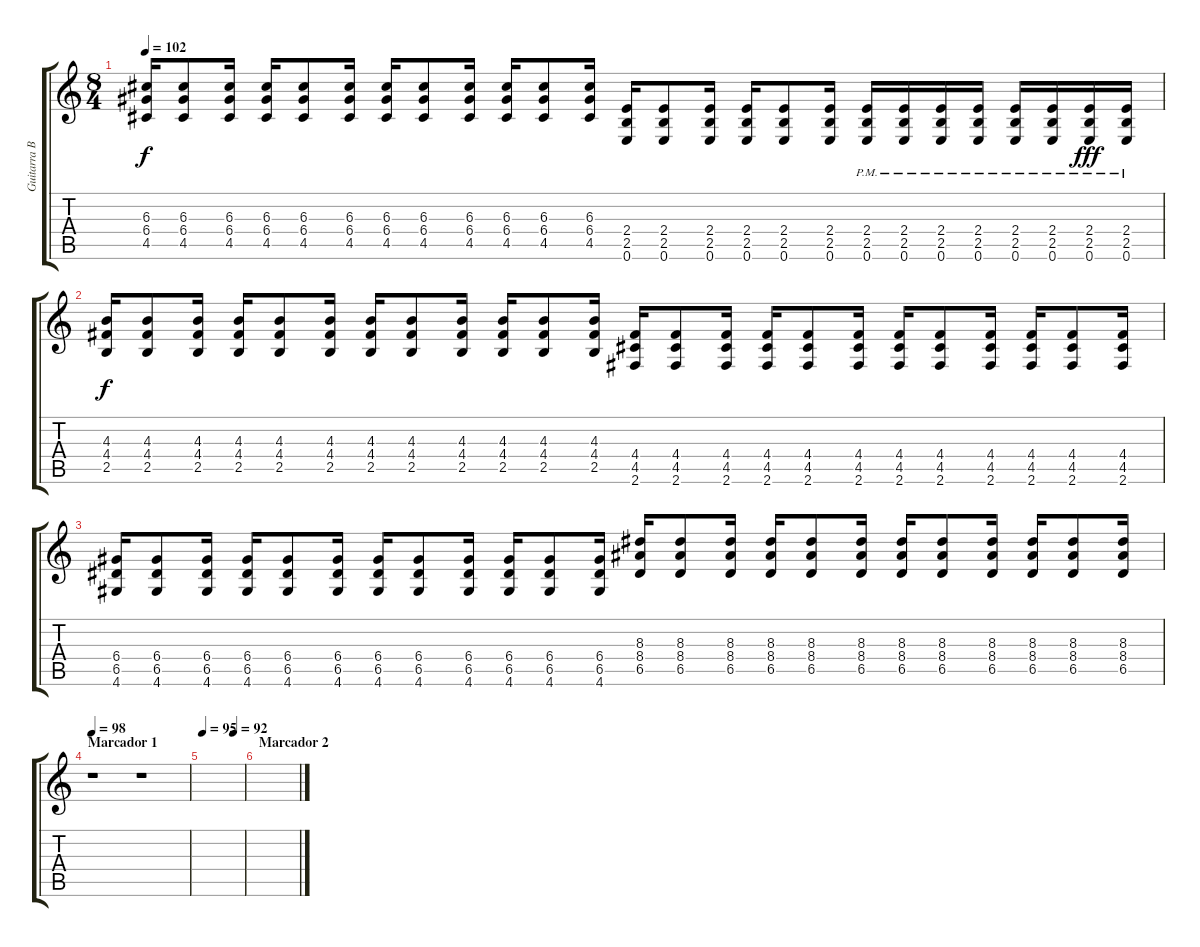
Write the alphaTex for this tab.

\track ("Guitarra Base" "Guitarra B") {instrument distortionguitar}
\staff {score tabs}
\tuning (E4 B3 G3 D3 A2 E2) {hide}
\ts (8 4)
\tempo 102
\clef g2
\ks c
(6.3 6.4 4.5).16{dy f} (6.3 6.4 4.5).8 (6.3 6.4 4.5).16 (6.3 6.4 4.5).16 (6.3 6.4 4.5).8 (6.3 6.4 4.5).16 (6.3 6.4 4.5).16 (6.3 6.4 4.5).8 (6.3 6.4 4.5).16 (6.3 6.4 4.5).16 (6.3 6.4 4.5).8 (6.3 6.4 4.5).16 (2.4 2.5 0.6).16 (2.4 2.5 0.6).8 (2.4 2.5 0.6).16 (2.4 2.5 0.6).16 (2.4 2.5 0.6).8 (2.4 2.5 0.6).16 (2.4{pm} 2.5{pm} 0.6{pm}).16 (2.4{pm} 2.5{pm} 0.6{pm}).16 (2.4{pm} 2.5{pm} 0.6{pm}).16 (2.4{pm} 2.5{pm} 0.6{pm}).16 (2.4{pm} 2.5{pm} 0.6{pm}).16 (2.4{pm} 2.5{pm} 0.6{pm}).16 (2.4{pm} 2.5{pm} 0.6{pm}).16{dy fff} (2.4{pm} 2.5{pm} 0.6{pm}).16 |
(4.3 4.4 2.5).16{dy f} (4.3 4.4 2.5).8 (4.3 4.4 2.5).16 (4.3 4.4 2.5).16 (4.3 4.4 2.5).8 (4.3 4.4 2.5).16 (4.3 4.4 2.5).16 (4.3 4.4 2.5).8 (4.3 4.4 2.5).16 (4.3 4.4 2.5).16 (4.3 4.4 2.5).8 (4.3 4.4 2.5).16 (4.4 4.5 2.6).16 (4.4 4.5 2.6).8 (4.4 4.5 2.6).16 (4.4 4.5 2.6).16 (4.4 4.5 2.6).8 (4.4 4.5 2.6).16 (4.4 4.5 2.6).16 (4.4 4.5 2.6).8 (4.4 4.5 2.6).16 (4.4 4.5 2.6).16 (4.4 4.5 2.6).8 (4.4 4.5 2.6).16 |
(6.4 6.5 4.6).16 (6.4 6.5 4.6).8 (6.4 6.5 4.6).16 (6.4 6.5 4.6).16 (6.4 6.5 4.6).8 (6.4 6.5 4.6).16 (6.4 6.5 4.6).16 (6.4 6.5 4.6).8 (6.4 6.5 4.6).16 (6.4 6.5 4.6).16 (6.4 6.5 4.6).8 (6.4 6.5 4.6).16 (8.3 8.4 6.5).16 (8.3 8.4 6.5).8 (8.3 8.4 6.5).16 (8.3 8.4 6.5).16 (8.3 8.4 6.5).8 (8.3 8.4 6.5).16 (8.3 8.4 6.5).16 (8.3 8.4 6.5).8 (8.3 8.4 6.5).16 (8.3 8.4 6.5).16 (8.3 8.4 6.5).8 (8.3 8.4 6.5).16 |
\section ("" "Marcador 1")
\tempo 98
r.1 r.1 |
\tempo 95
\tempo (92 0.75)
|
\section ("" "Marcador 2")
